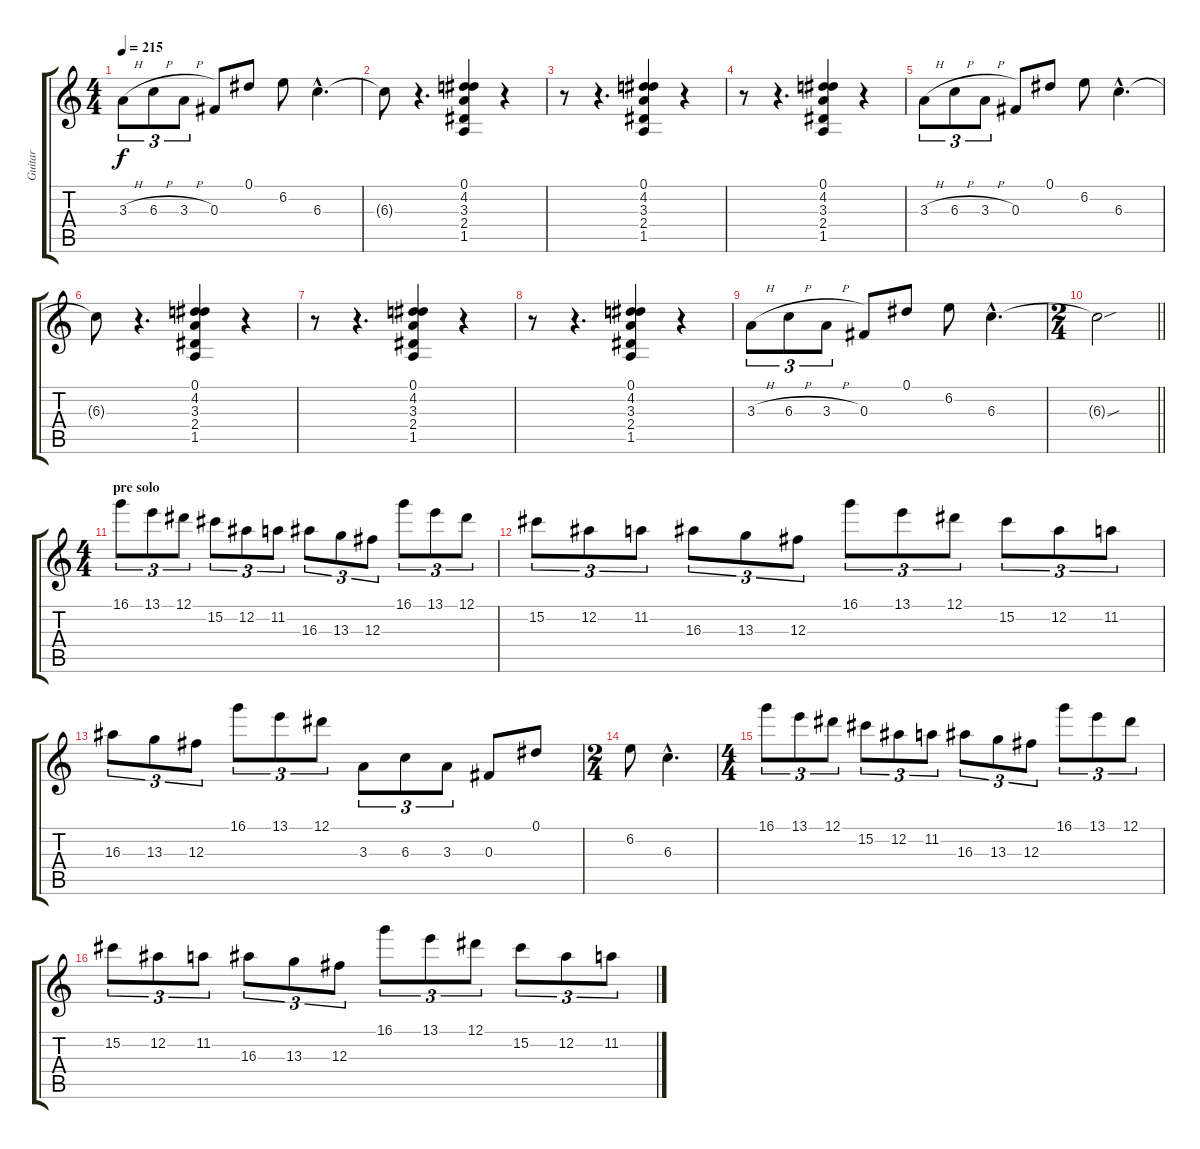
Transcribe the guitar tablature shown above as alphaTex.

\track ("Guitar" "Guitar") {instrument distortionguitar}
\staff {score tabs}
\tuning (Eb4 Bb3 Gb3 Db3 Ab2 Eb2) {hide}
\ts (4 4)
\tempo 215
\clef g2
\ks c
3.3{h}.8{tu (3 2) dy f} 6.3{h}.8{tu (3 2)} 3.3{h}.8{tu (3 2)} 0.3.8 0.1.8 6.2.8 6.3{hac}.4{d} |
6.3{t}.8 r.4{d} (0.1 4.2 3.3 2.4 1.5).4 r.4 |
r.8 r.4{d} (0.1 4.2 3.3 2.4 1.5).4 r.4 |
r.8 r.4{d} (0.1 4.2 3.3 2.4 1.5).4 r.4 |
3.3{h}.8{tu (3 2)} 6.3{h}.8{tu (3 2)} 3.3{h}.8{tu (3 2)} 0.3.8 0.1.8 6.2.8 6.3{hac}.4{d} |
6.3{t}.8 r.4{d} (0.1 4.2 3.3 2.4 1.5).4 r.4 |
r.8 r.4{d} (0.1 4.2 3.3 2.4 1.5).4 r.4 |
r.8 r.4{d} (0.1 4.2 3.3 2.4 1.5).4 r.4 |
3.3{h}.8{tu (3 2)} 6.3{h}.8{tu (3 2)} 3.3{h}.8{tu (3 2)} 0.3.8 0.1.8 6.2.8 6.3{hac}.4{d} |
\ts (2 4)
\barLineRight lightlight
6.3{sou t}.2 |
\ts (4 4)
\section ("" "pre solo")
16.1.8{tu (3 2)} 13.1.8{tu (3 2)} 12.1.8{tu (3 2)} 15.2.8{tu (3 2)} 12.2.8{tu (3 2)} 11.2.8{tu (3 2)} 16.3.8{tu (3 2)} 13.3.8{tu (3 2)} 12.3.8{tu (3 2)} 16.1.8{tu (3 2)} 13.1.8{tu (3 2)} 12.1.8{tu (3 2)} |
15.2.8{tu (3 2)} 12.2.8{tu (3 2)} 11.2.8{tu (3 2)} 16.3.8{tu (3 2)} 13.3.8{tu (3 2)} 12.3.8{tu (3 2)} 16.1.8{tu (3 2)} 13.1.8{tu (3 2)} 12.1.8{tu (3 2)} 15.2.8{tu (3 2)} 12.2.8{tu (3 2)} 11.2.8{tu (3 2)} |
16.3.8{tu (3 2)} 13.3.8{tu (3 2)} 12.3.8{tu (3 2)} 16.1.8{tu (3 2)} 13.1.8{tu (3 2)} 12.1.8{tu (3 2)} 3.3.8{tu (3 2)} 6.3.8{tu (3 2)} 3.3.8{tu (3 2)} 0.3.8 0.1.8 |
\ts (2 4)
6.2.8 6.3{hac}.4{d} |
\ts (4 4)
16.1.8{tu (3 2)} 13.1.8{tu (3 2)} 12.1.8{tu (3 2)} 15.2.8{tu (3 2)} 12.2.8{tu (3 2)} 11.2.8{tu (3 2)} 16.3.8{tu (3 2)} 13.3.8{tu (3 2)} 12.3.8{tu (3 2)} 16.1.8{tu (3 2)} 13.1.8{tu (3 2)} 12.1.8{tu (3 2)} |
15.2.8{tu (3 2)} 12.2.8{tu (3 2)} 11.2.8{tu (3 2)} 16.3.8{tu (3 2)} 13.3.8{tu (3 2)} 12.3.8{tu (3 2)} 16.1.8{tu (3 2)} 13.1.8{tu (3 2)} 12.1.8{tu (3 2)} 15.2.8{tu (3 2)} 12.2.8{tu (3 2)} 11.2.8{tu (3 2)}
